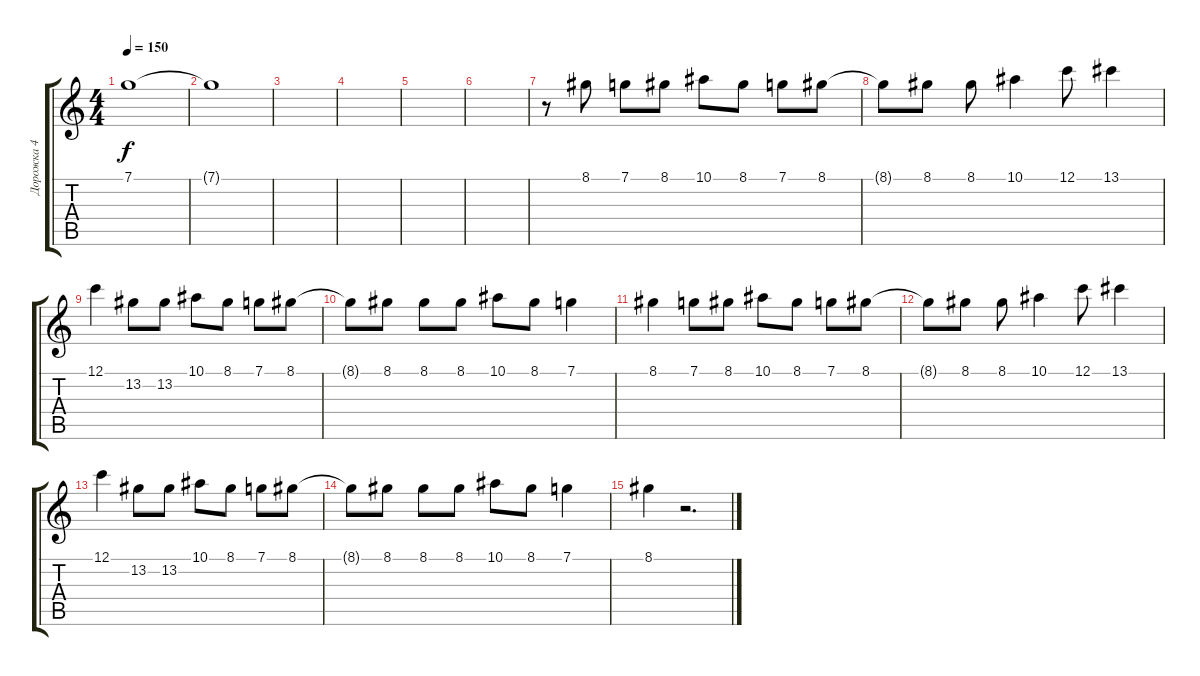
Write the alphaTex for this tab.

\track ("Дорожка 4" "Дорожка 4") {instrument distortionguitar}
\staff {score tabs}
\tuning (C4 G3 Eb3 Bb2 F2 C2) {hide}
\ts (4 4)
\tempo 150
\clef g2
\ks c
7.1.1{dy f} |
7.1{t}.1 |
|
|
|
|
r.8 8.1.8 7.1.8 8.1.8 10.1.8 8.1.8 7.1.8 8.1.8 |
8.1{t}.8 8.1.8 8.1.8 10.1.4 12.1.8 13.1.4 |
12.1.4 13.2.8 13.2.8 10.1.8 8.1.8 7.1.8 8.1.8 |
8.1{t}.8 8.1.8 8.1.8 8.1.8 10.1.8 8.1.8 7.1.4 |
8.1.4 7.1.8 8.1.8 10.1.8 8.1.8 7.1.8 8.1.8 |
8.1{t}.8 8.1.8 8.1.8 10.1.4 12.1.8 13.1.4 |
12.1.4 13.2.8 13.2.8 10.1.8 8.1.8 7.1.8 8.1.8 |
8.1{t}.8 8.1.8 8.1.8 8.1.8 10.1.8 8.1.8 7.1.4 |
8.1.4 r.2{d}
